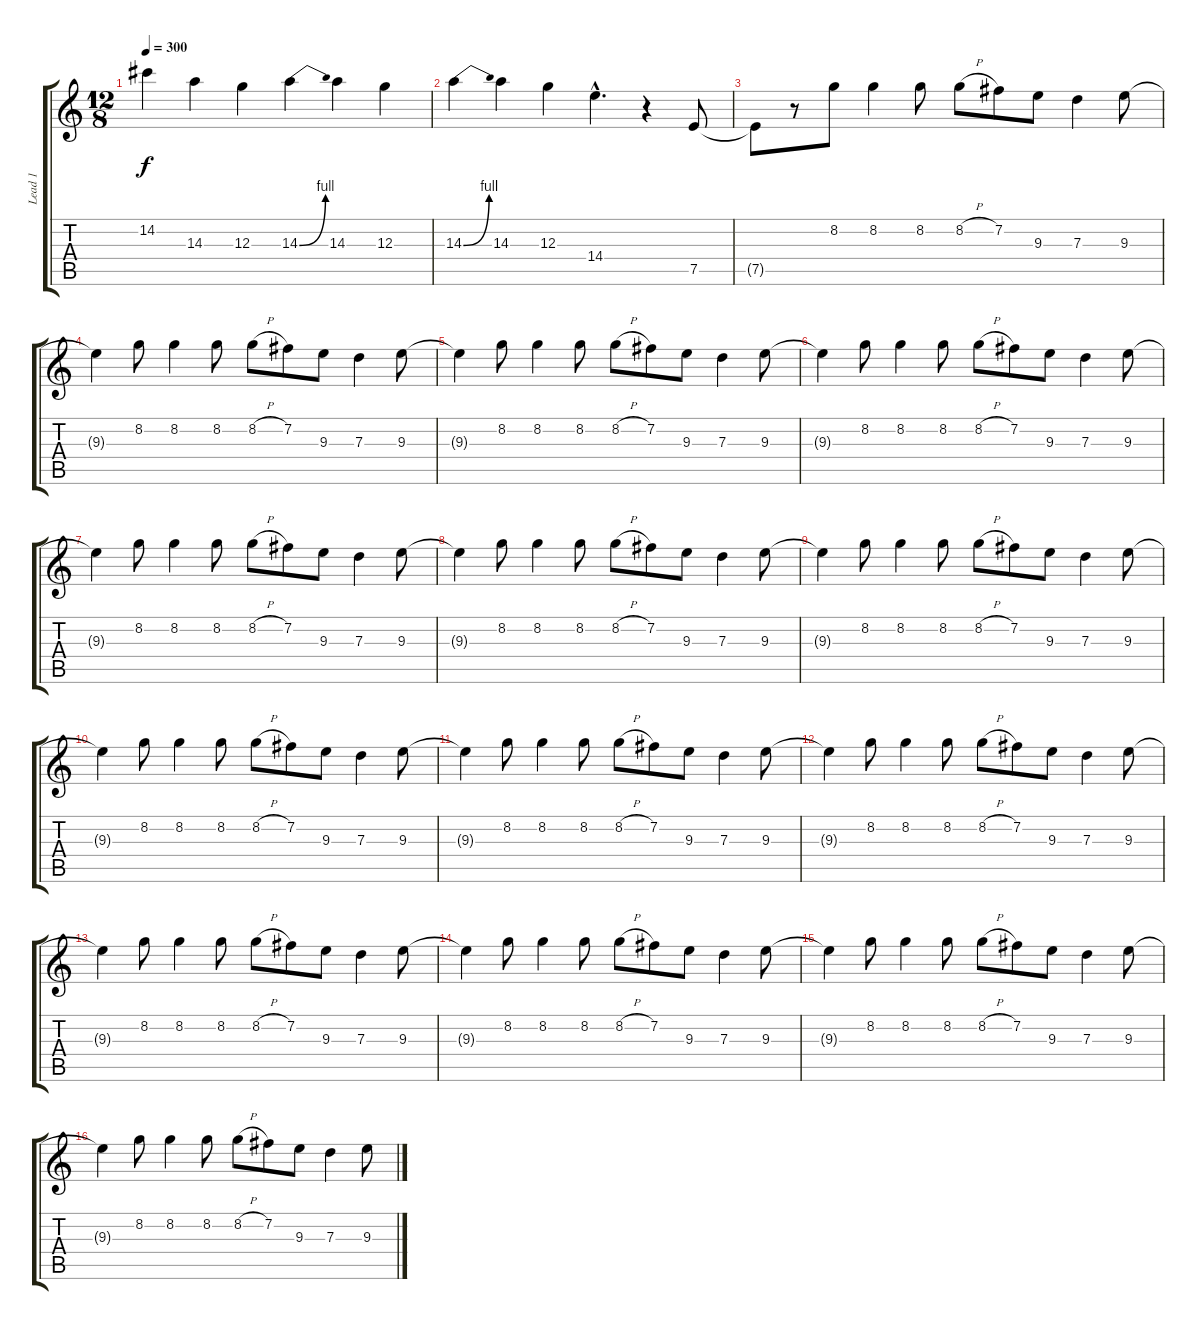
\track ("Lead 1" "Lead 1") {instrument distortionguitar}
\staff {score tabs}
\tuning (E4 B3 G3 D3 A2 E2) {hide}
\ts (12 8)
\tempo 300
\clef g2
\ks c
14.2{t}.4{dy f} 14.3.4 12.3.4 14.3{be (bend 0 0 60 4)}.4 14.3.4 12.3.4 |
14.3{be (bend 0 0 60 4)}.4 14.3.4 12.3.4 14.4{hac}.4{d} r.4 7.5.8 |
7.5{t}.8 r.8 8.2.8 8.2.4 8.2.8 8.2{h}.8 7.2.8 9.3.8 7.3.4 9.3.8 |
9.3{t}.4 8.2.8 8.2.4 8.2.8 8.2{h}.8 7.2.8 9.3.8 7.3.4 9.3.8 |
9.3{t}.4 8.2.8 8.2.4 8.2.8 8.2{h}.8 7.2.8 9.3.8 7.3.4 9.3.8 |
9.3{t}.4 8.2.8 8.2.4 8.2.8 8.2{h}.8 7.2.8 9.3.8 7.3.4 9.3.8 |
9.3{t}.4 8.2.8 8.2.4 8.2.8 8.2{h}.8 7.2.8 9.3.8 7.3.4 9.3.8 |
9.3{t}.4 8.2.8 8.2.4 8.2.8 8.2{h}.8 7.2.8 9.3.8 7.3.4 9.3.8 |
9.3{t}.4 8.2.8 8.2.4 8.2.8 8.2{h}.8 7.2.8 9.3.8 7.3.4 9.3.8 |
9.3{t}.4 8.2.8 8.2.4 8.2.8 8.2{h}.8 7.2.8 9.3.8 7.3.4 9.3.8 |
9.3{t}.4 8.2.8 8.2.4 8.2.8 8.2{h}.8 7.2.8 9.3.8 7.3.4 9.3.8 |
9.3{t}.4 8.2.8 8.2.4 8.2.8 8.2{h}.8 7.2.8 9.3.8 7.3.4 9.3.8 |
9.3{t}.4 8.2.8 8.2.4 8.2.8 8.2{h}.8 7.2.8 9.3.8 7.3.4 9.3.8 |
9.3{t}.4 8.2.8 8.2.4 8.2.8 8.2{h}.8 7.2.8 9.3.8 7.3.4 9.3.8 |
9.3{t}.4 8.2.8 8.2.4 8.2.8 8.2{h}.8 7.2.8 9.3.8 7.3.4 9.3.8 |
9.3{t}.4 8.2.8 8.2.4 8.2.8 8.2{h}.8 7.2.8 9.3.8 7.3.4 9.3.8
